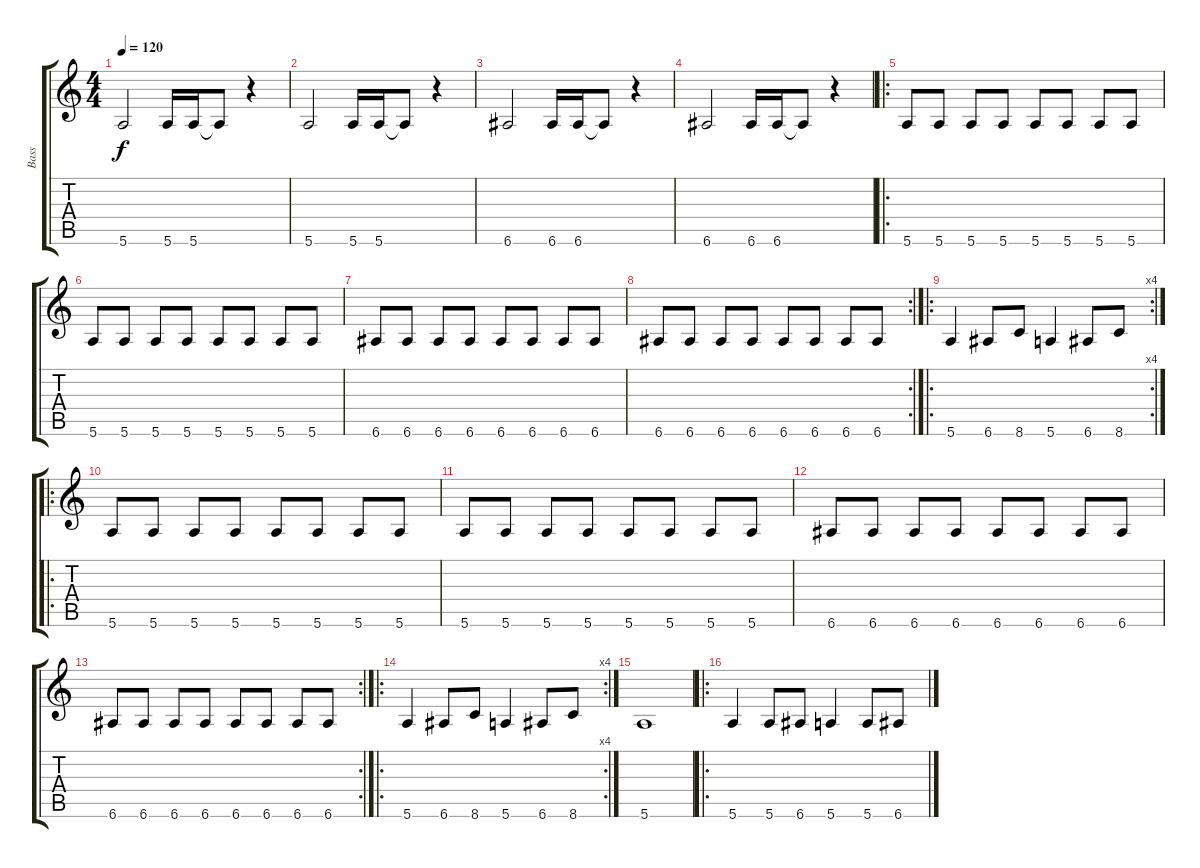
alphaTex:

\track ("Bass" "Bass") {instrument electricbasspick}
\staff {score tabs}
\tuning (E4 B3 G3 D3 A2 E2) {hide}
\ts (4 4)
\tempo 120
\clef g2
\ks c
5.6.2{dy f instrument electricbasspick} 5.6.16 5.6.16 5.6{t}.8 r.4 |
5.6.2 5.6.16 5.6.16 5.6{t}.8 r.4 |
6.6.2 6.6.16 6.6.16 6.6{t}.8 r.4 |
6.6.2 6.6.16 6.6.16 6.6{t}.8 r.4 |
\ro
5.6.8 5.6.8 5.6.8 5.6.8 5.6.8 5.6.8 5.6.8 5.6.8 |
5.6.8 5.6.8 5.6.8 5.6.8 5.6.8 5.6.8 5.6.8 5.6.8 |
6.6.8 6.6.8 6.6.8 6.6.8 6.6.8 6.6.8 6.6.8 6.6.8 |
\rc 2
6.6.8 6.6.8 6.6.8 6.6.8 6.6.8 6.6.8 6.6.8 6.6.8 |
\ro
\rc 4
5.6.4 6.6.8 8.6.8 5.6.4 6.6.8 8.6.8 |
\ro
5.6.8 5.6.8 5.6.8 5.6.8 5.6.8 5.6.8 5.6.8 5.6.8 |
5.6.8 5.6.8 5.6.8 5.6.8 5.6.8 5.6.8 5.6.8 5.6.8 |
6.6.8 6.6.8 6.6.8 6.6.8 6.6.8 6.6.8 6.6.8 6.6.8 |
\rc 2
6.6.8 6.6.8 6.6.8 6.6.8 6.6.8 6.6.8 6.6.8 6.6.8 |
\ro
\rc 4
5.6.4 6.6.8 8.6.8 5.6.4 6.6.8 8.6.8 |
5.6.1 |
\ro
5.6.4 5.6.8 6.6.8 5.6.4 5.6.8 6.6.8
